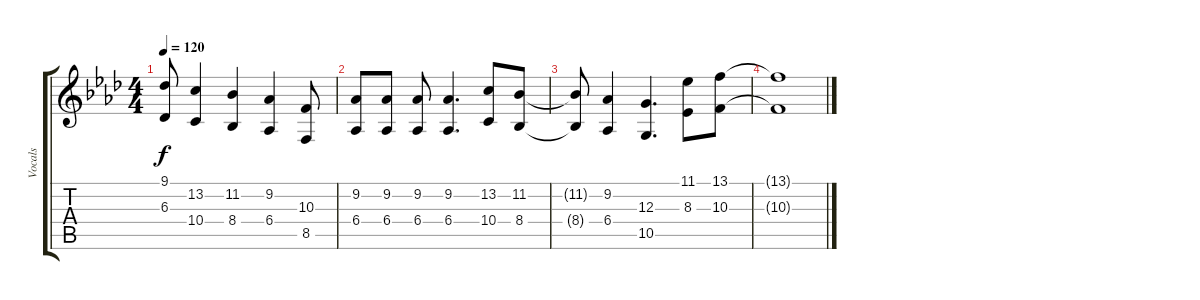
\track ("Vocals" "Vocals") {instrument lead1square}
\staff {score tabs}
\tuning (E4 B3 G3 D3 A2 E2) {hide}
\ts (4 4)
\tempo 120
\clef g2
\ks ab
(9.1{t} 6.3{t}).8{dy f} (13.2 10.4).4 (11.2 8.4).4 (9.2 6.4).4 (10.3 8.5).8 |
(9.2 6.4).8 (9.2 6.4).8 (9.2 6.4).8 (9.2 6.4).4{d} (13.2 10.4).8 (11.2 8.4).8 |
(11.2{t} 8.4{t}).8 (9.2 6.4).4 (12.3 10.5).4{d} (11.1 8.3).8 (13.1 10.3).8 |
(13.1{t} 10.3{t}).1
